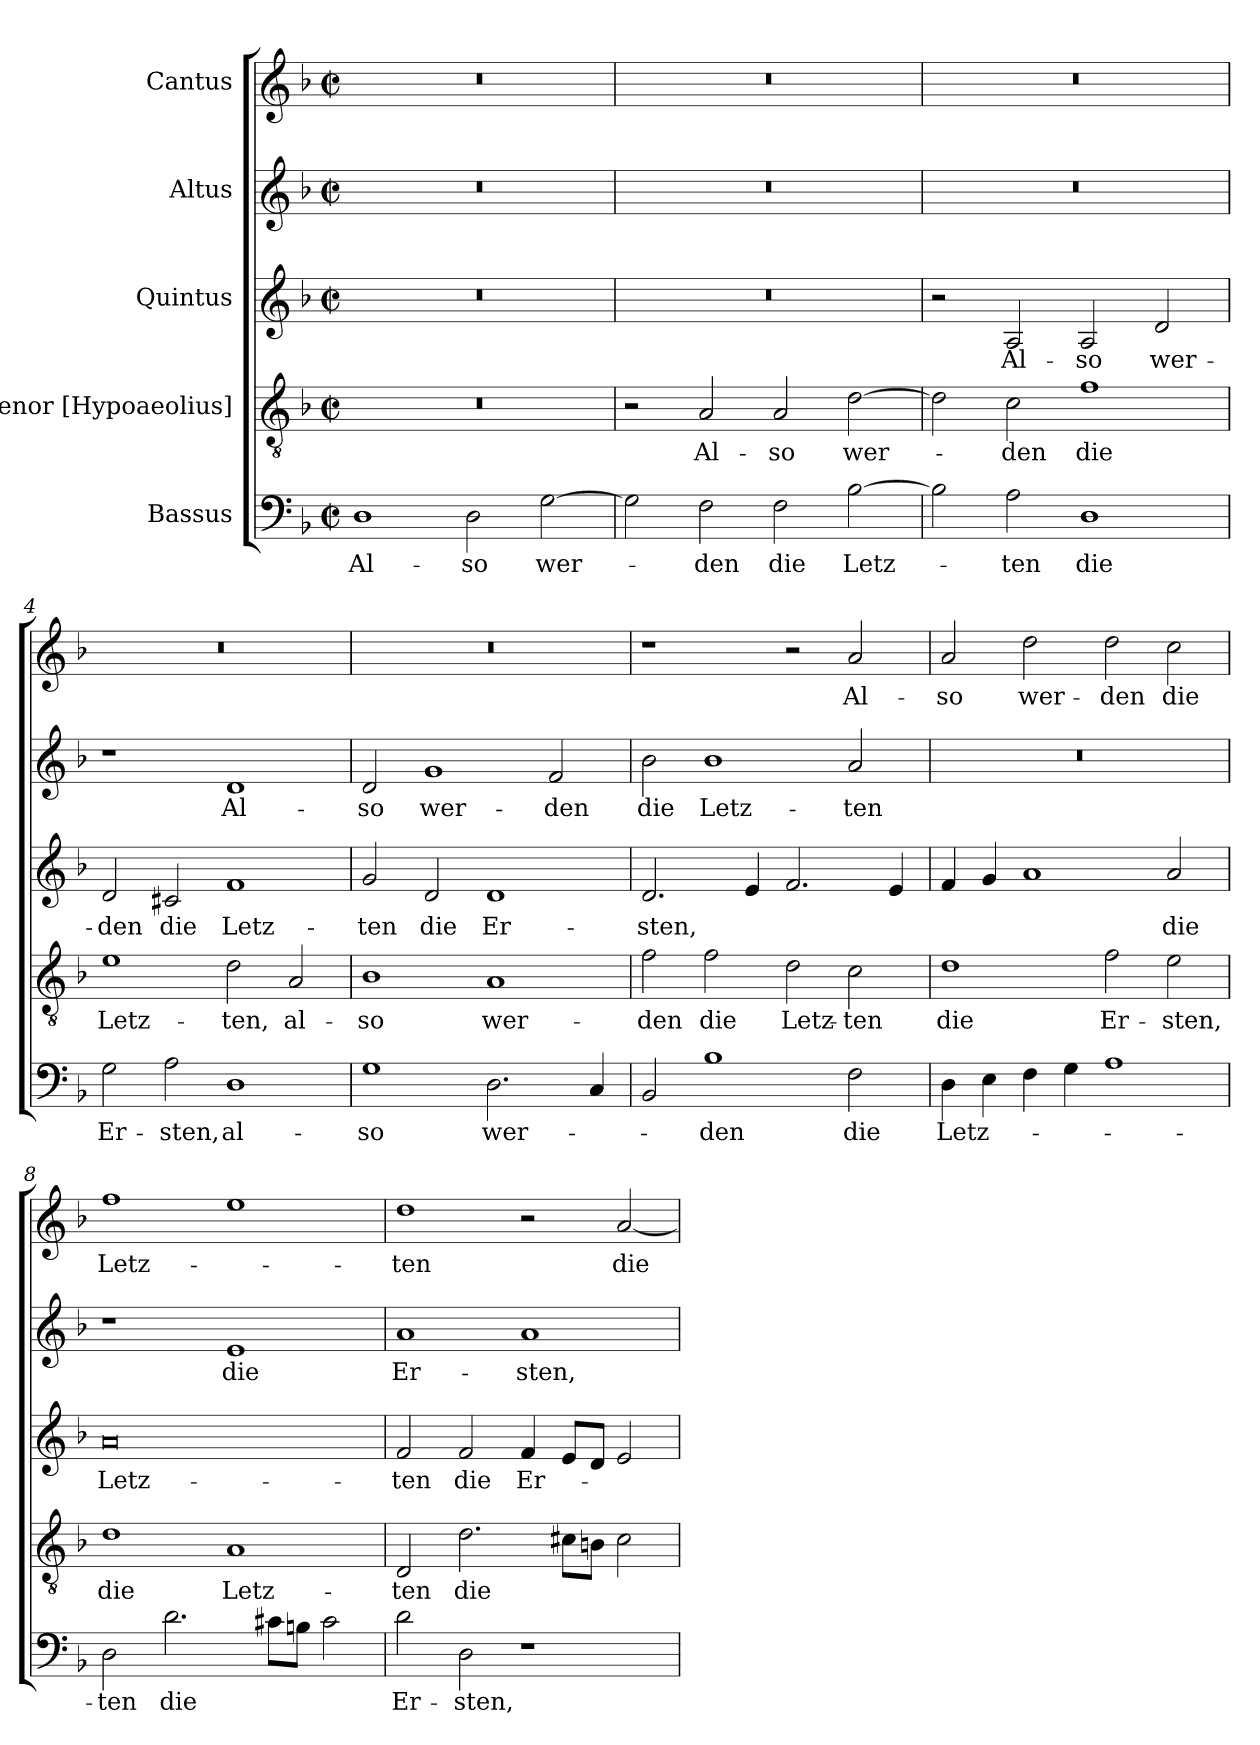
**kern	**text	**kern	**text	**kern	**text	**kern	**text	**kern	**text
*part5	*part5	*part4	*part4	*part3	*part3	*part2	*part2	*part1	*part1
*staff5	*staff5	*staff4	*staff4	*staff3	*staff3	*staff2	*staff2	*staff1	*staff1
*I"Bassus	*	*I"Tenor [Hypoaeolius]	*	*I"Quintus	*	*I"Altus	*	*I"Cantus	*
*clefF4	*	*clefGv2	*	*clefG2	*	*clefG2	*	*clefG2	*
*k[b-]	*	*k[b-]	*	*k[b-]	*	*k[b-]	*	*k[b-]	*
*M4/2	*	*M4/2	*	*M4/2	*	*M4/2	*	*M4/2	*
*met(c|)	*	*met(c|)	*	*met(c|)	*	*met(c|)	*	*met(c|)	*
=1	=1	=1	=1	=1	=1	=1	=1	=1	=1
!	!LO:LY:b	!	!	!	!	!	!	!	!
1D	Al-	0r	.	0r	.	0r	.	0r	.
!	!LO:LY:b	!	!	!	!	!	!	!	!
2D\	-so	.	.	.	.	.	.	.	.
!	!LO:LY:b	!	!	!	!	!	!	!	!
[2G\	wer-	.	.	.	.	.	.	.	.
=2	=2	=2	=2	=2	=2	=2	=2	=2	=2
2G\]	.	2r	.	0r	.	0r	.	0r	.
!	!LO:LY:b	!	!LO:LY:b	!	!	!	!	!	!
2F\	-den	2A/	Al-	.	.	.	.	.	.
!	!LO:LY:b	!	!LO:LY:b	!	!	!	!	!	!
2F\	die	2A/	-so	.	.	.	.	.	.
!	!LO:LY:b	!	!LO:LY:b	!	!	!	!	!	!
[2B-\	Letz-	[2d\	wer-	.	.	.	.	.	.
=3	=3	=3	=3	=3	=3	=3	=3	=3	=3
2B-\]	.	2d\]	.	2r	.	0r	.	0r	.
!	!LO:LY:b	!	!LO:LY:b	!	!LO:LY:b	!	!	!	!
2A\	-ten	2c\	-den	2A/	Al-	.	.	.	.
!	!LO:LY:b	!	!LO:LY:b	!	!LO:LY:b	!	!	!	!
1D	die	1f	die	2A/	-so	.	.	.	.
!	!	!	!	!	!LO:LY:b	!	!	!	!
.	.	.	.	2d/	wer-	.	.	.	.
=4	=4	=4	=4	=4	=4	=4	=4	=4	=4
!	!LO:LY:b	!	!LO:LY:b	!	!LO:LY:b	!	!	!	!
2G\	Er-	1e	Letz-	2d/	-den	1r	.	0r	.
!	!LO:LY:b	!	!	!	!LO:LY:b	!	!	!	!
2A\	-sten,	.	.	2c#X/	die	.	.	.	.
!	!LO:LY:b	!	!LO:LY:b	!	!LO:LY:b	!	!LO:LY:b	!	!
1D	al-	2d\	-ten,	1f	Letz-	1d	Al-	.	.
!	!	!	!LO:LY:b	!	!	!	!	!	!
.	.	2A/	al-	.	.	.	.	.	.
!!LO:LB:g=z
=5	=5	=5	=5	=5	=5	=5	=5	=5	=5
!	!LO:LY:b	!	!LO:LY:b	!	!LO:LY:b	!	!LO:LY:b	!	!
1G	-so	1B-	-so	2g/	-ten	2d/	-so	0r	.
!	!	!	!	!	!LO:LY:b	!	!LO:LY:b	!	!
.	.	.	.	2d/	die	1g	wer-	.	.
!	!LO:LY:b	!	!LO:LY:b	!	!LO:LY:b	!	!	!	!
2.D\	wer-	1A	wer-	1d	Er-	.	.	.	.
!	!	!	!	!	!	!	!LO:LY:b	!	!
.	.	.	.	.	.	2f/	-den	.	.
4C/	.	.	.	.	.	.	.	.	.
=6	=6	=6	=6	=6	=6	=6	=6	=6	=6
!	!	!	!LO:LY:b	!	!LO:LY:b	!	!LO:LY:b	!	!
2BB-/	.	2f\	den	2.d/	sten,	2b-\	die	1r	.
!	!LO:LY:b	!	!LO:LY:b	!	!	!	!LO:LY:b	!	!
1B-	-den	2f\	die	.	.	1b-	Letz-	.	.
.	.	.	.	4e/	.	.	.	.	.
!	!	!	!LO:LY:b	!	!	!	!	!	!
.	.	2d\	Letz-	2.f/	.	.	.	2r	.
!	!LO:LY:b	!	!LO:LY:b	!	!	!	!LO:LY:b	!	!LO:LY:b
2F\	die	2c\	-ten	.	.	2a/	-ten	2a/	Al-
.	.	.	.	4e/	.	.	.	.	.
=7	=7	=7	=7	=7	=7	=7	=7	=7	=7
!	!LO:LY:b	!	!LO:LY:b	!	!	!	!	!	!LO:LY:b
4D\	Letz-	1d	die	4f/	.	0r	.	2a/	-so
4E\	.	.	.	4g/	.	.	.	.	.
!	!	!	!	!	!	!	!	!	!LO:LY:b
4F\	.	.	.	1a	.	.	.	2dd\	wer-
4G\	.	.	.	.	.	.	.	.	.
!	!	!	!LO:LY:b	!	!	!	!	!	!LO:LY:b
1A	.	2f\	Er-	.	.	.	.	2dd\	-den
!	!	!	!LO:LY:b	!	!LO:LY:b	!	!	!	!LO:LY:b
.	.	2e\	-sten,	2a/	die	.	.	2cc\	die
=8	=8	=8	=8	=8	=8	=8	=8	=8	=8
!	!LO:LY:b	!	!LO:LY:b	!	!LO:LY:b	!	!	!	!LO:LY:b
2D\	-ten	1d	die	0a	Letz-	1r	.	1ff	Letz-
!	!LO:LY:b	!	!	!	!	!	!	!	!
2.d\	die	.	.	.	.	.	.	.	.
!	!	!	!LO:LY:b	!	!	!	!LO:LY:b	!	!
.	.	1A	Letz-	.	.	1e	die	1ee	.
8c#X\L	.	.	.	.	.	.	.	.	.
8Bn\J	.	.	.	.	.	.	.	.	.
2c#\	.	.	.	.	.	.	.	.	.
!!LO:PB:g=z
=9	=9	=9	=9	=9	=9	=9	=9	=9	=9
!	!LO:LY:b	!	!LO:LY:b	!	!LO:LY:b	!	!LO:LY:b	!	!LO:LY:b
2d\	Er-	2D/	-ten	2f/	-ten	1a	Er-	1dd	-ten
!	!LO:LY:b	!	!LO:LY:b	!	!LO:LY:b	!	!	!	!
2D\	-sten,	2.d\	die	2f/	die	.	.	.	.
!	!	!	!	!	!LO:LY:b	!	!LO:LY:b	!	!
1r	.	.	.	4f/	Er-	1a	-sten,	2r	.
.	.	8c#X\L	.	8e/L	.	.	.	.	.
.	.	8Bn\J	.	8d/J	.	.	.	.	.
!	!	!	!	!	!	!	!	!	!LO:LY:b
.	.	2c#\	.	2e/	.	.	.	[2a/	die
=	=	=	=	=	=	=	=	=	=
*-	*-	*-	*-	*-	*-	*-	*-	*-	*-
